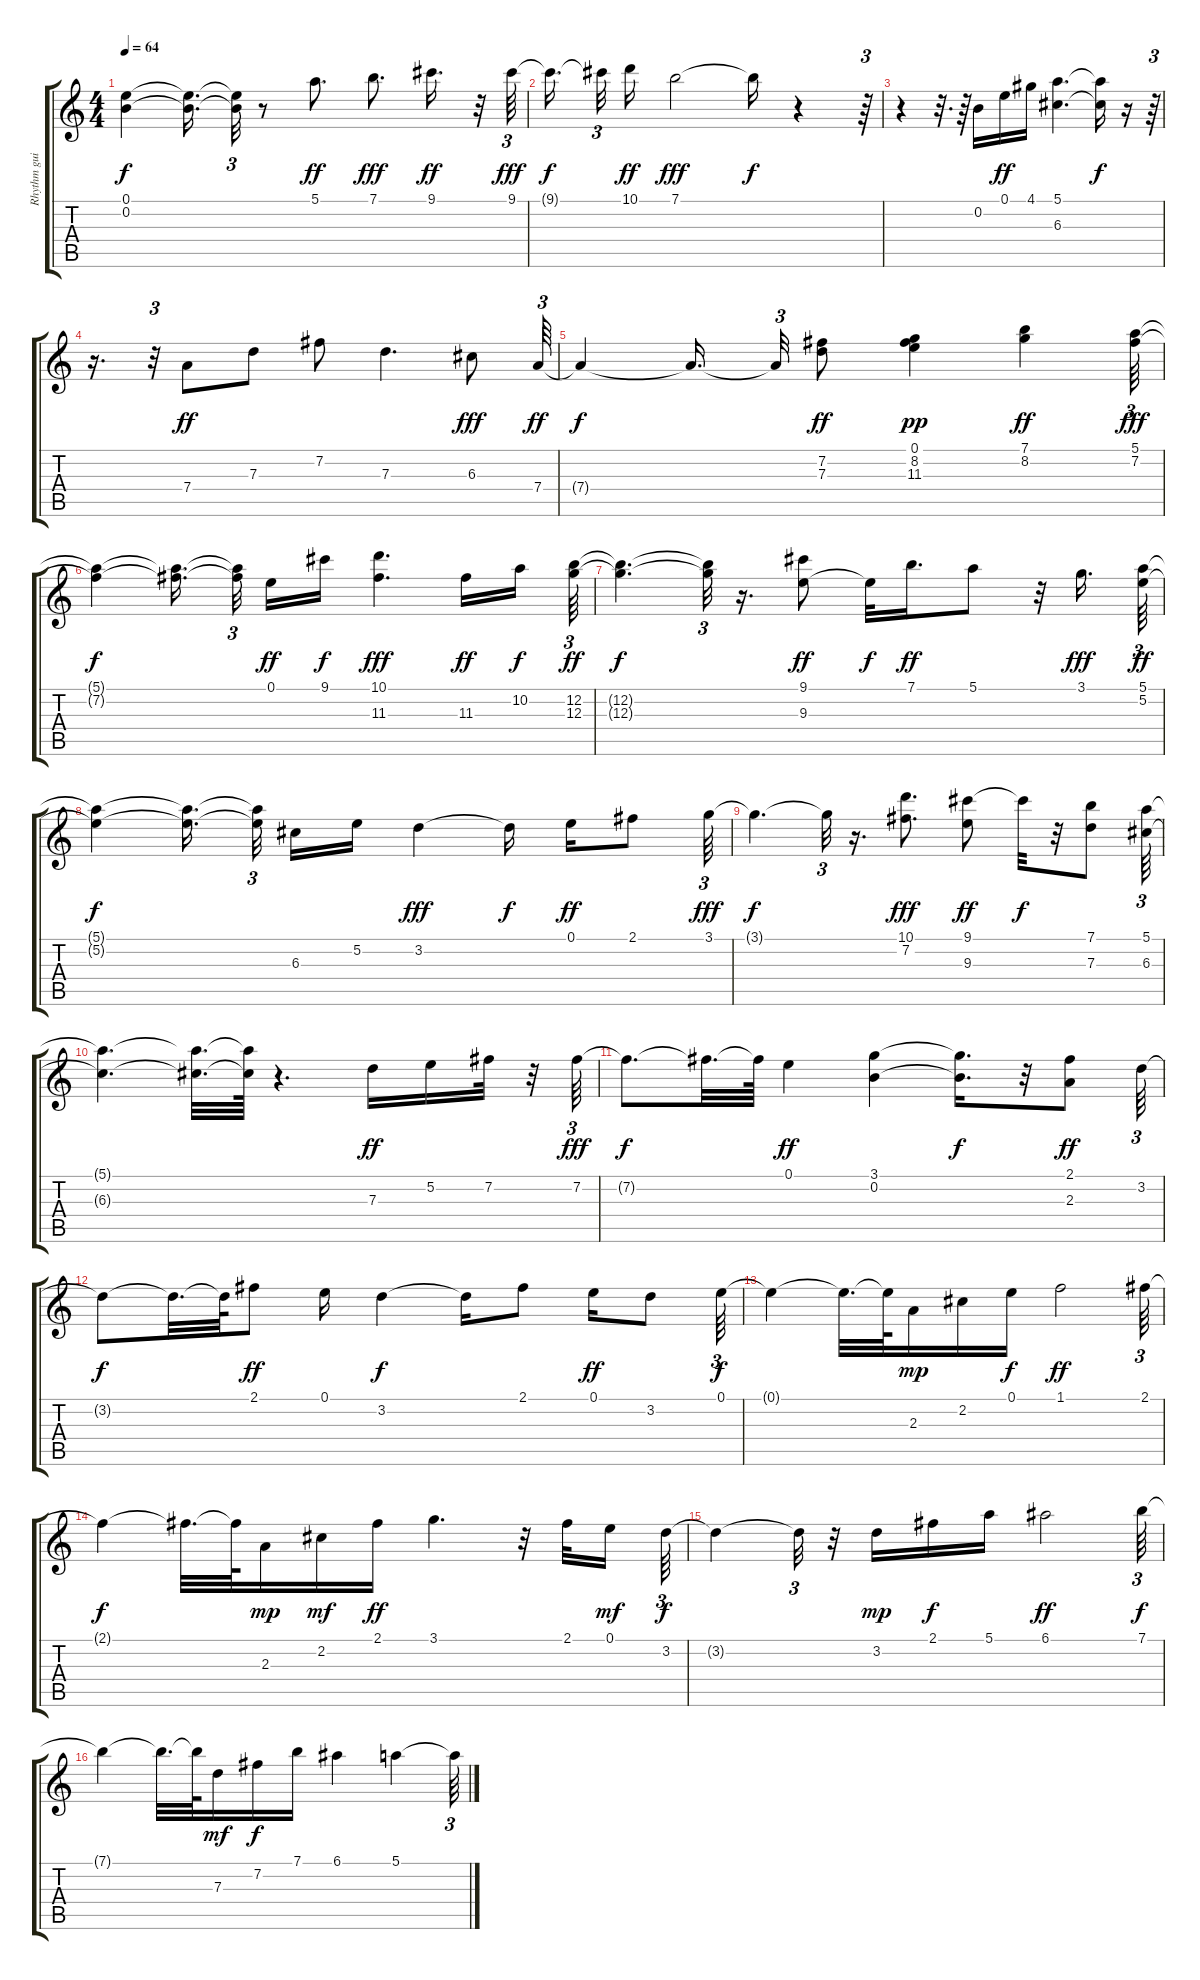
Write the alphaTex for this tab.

\track ("Rhythm guitar" "Rhythm gui") {instrument acousticguitarsteel}
\staff {score tabs}
\tuning (E4 B3 G3 D3 A2 E2) {hide}
\ts (4 4)
\tempo 64
\clef g2
\ks c
(0.1{t} 0.2{t}).4{dy f} (0.1{t} 0.2{t}).16{d} (0.1{t} 0.2{t}).32{tu (3 2)} r.8 5.1.8{d dy ff} 7.1.8{d dy fff} 9.1.16{d dy ff} r.32 9.1.64{tu (3 2) dy fff} |
9.1{t}.16{d dy f beam splitsecondary} 9.1{t}.32{tu (3 2)} 10.1.16{dy ff} 7.1.2{dy fff} 7.1{t}.16{dy f} r.4 r.64{tu (3 2)} |
r.4 r.32{d} r.64 0.2.16 0.1.16{dy ff} 4.1.16 (5.1 6.3).4{d} (5.1{t} 6.3{t}).16{dy f} r.16 r.64{tu (3 2)} |
r.16{d} r.32{tu (3 2)} 7.4.8{dy ff} 7.3.8 7.2.8 7.3.4{d} 6.3.8{dy fff} 7.4.64{tu (3 2) dy ff} |
7.4{t}.4{dy f} 7.4{t}.16{d beam splitsecondary} 7.4{t}.32{tu (3 2)} (7.2 7.3).8{dy ff} (0.1 8.2 11.3).4{dy pp} (7.1 8.2).4{dy ff} (5.1 7.2).64{tu (3 2) dy fff} |
(5.1{t} 7.2{t}).4{dy f} (5.1{t} 7.2{t}).16{d beam splitsecondary} (5.1{t} 7.2{t}).32{tu (3 2) beam splitsecondary} 0.1.16{dy ff} 9.1.16{dy f} (10.1 11.3).4{d dy fff} 11.3.16{dy ff} 10.2.16{dy f beam splitsecondary} (12.2 12.3).64{tu (3 2) dy ff} |
(12.2{t} 12.3{t}).4{d dy f} (12.2{t} 12.3{t}).32{tu (3 2)} r.16{d} (9.1 9.3).8{dy ff} 9.3{t}.32{dy f} 7.1.16{d dy ff} 5.1.8 r.32 3.1.16{d dy fff} (5.1 5.2).64{tu (3 2) dy ff} |
(5.1{t} 5.2{t}).4{dy f} (5.1{t} 5.2{t}).16{d beam splitsecondary} (5.1{t} 5.2{t}).32{tu (3 2) beam splitsecondary} 6.3.16 5.2.16 3.2.4{dy fff} 3.2{t}.16{dy f} 0.1.16{dy ff} 2.1.8 3.1.64{tu (3 2) dy fff} |
3.1{t}.4{d dy f} 3.1{t}.32{tu (3 2)} r.16{d} (10.1 7.2).8{d dy fff} (9.1 9.3).8{dy ff} 9.1{t}.32{dy f} r.32 (7.1 7.3).8 (5.1 6.3).64{tu (3 2)} |
(5.1{t} 6.3{t}).4{d} (5.1{t} 6.3{t}).32{d} (5.1{t} 6.3{t}).64 r.4{d} 7.3.16{dy ff} 5.2.16 7.2.32 r.32 7.2.64{tu (3 2) dy fff} |
7.2{t}.8{d dy f} 7.2{t}.32{d} 7.2{t}.64 0.1.4{dy ff} (3.1 0.2).4 (3.1{t} 0.2{t}).16{d dy f} r.32 (2.1 2.3).8{dy ff} 3.2.64{tu (3 2)} |
3.2{t}.8{dy f} 3.2{t}.32{d} 3.2{t}.64 2.1.8{dy ff} 0.1.16 3.2.4{dy f} 3.2{t}.16 2.1.8 0.1.16{dy ff} 3.2.8 0.1.64{tu (3 2) dy f} |
0.1{t}.4 0.1{t}.32{d} 0.1{t}.64 2.3.16{dy mp} 2.2.16 0.1.16{dy f} 1.1.2{dy ff} 2.1.64{tu (3 2)} |
2.1{t}.4{dy f} 2.1{t}.32{d} 2.1{t}.64 2.3.16{dy mp} 2.2.16{dy mf} 2.1.16{dy ff} 3.1.4{d} r.32 2.1.32 0.1.16{dy mf} 3.2.64{tu (3 2) dy f} |
3.2{t}.4 3.2{t}.32{tu (3 2)} r.32 3.2.16{dy mp} 2.1.16{dy f} 5.1.16 6.1.2{dy ff} 7.1.64{tu (3 2) dy f} |
7.1{t}.4 7.1{t}.32{d} 7.1{t}.64 7.3.16{dy mf} 7.2.16{dy f} 7.1.16 6.1.4 5.1.4 5.1{t}.64{tu (3 2)}
